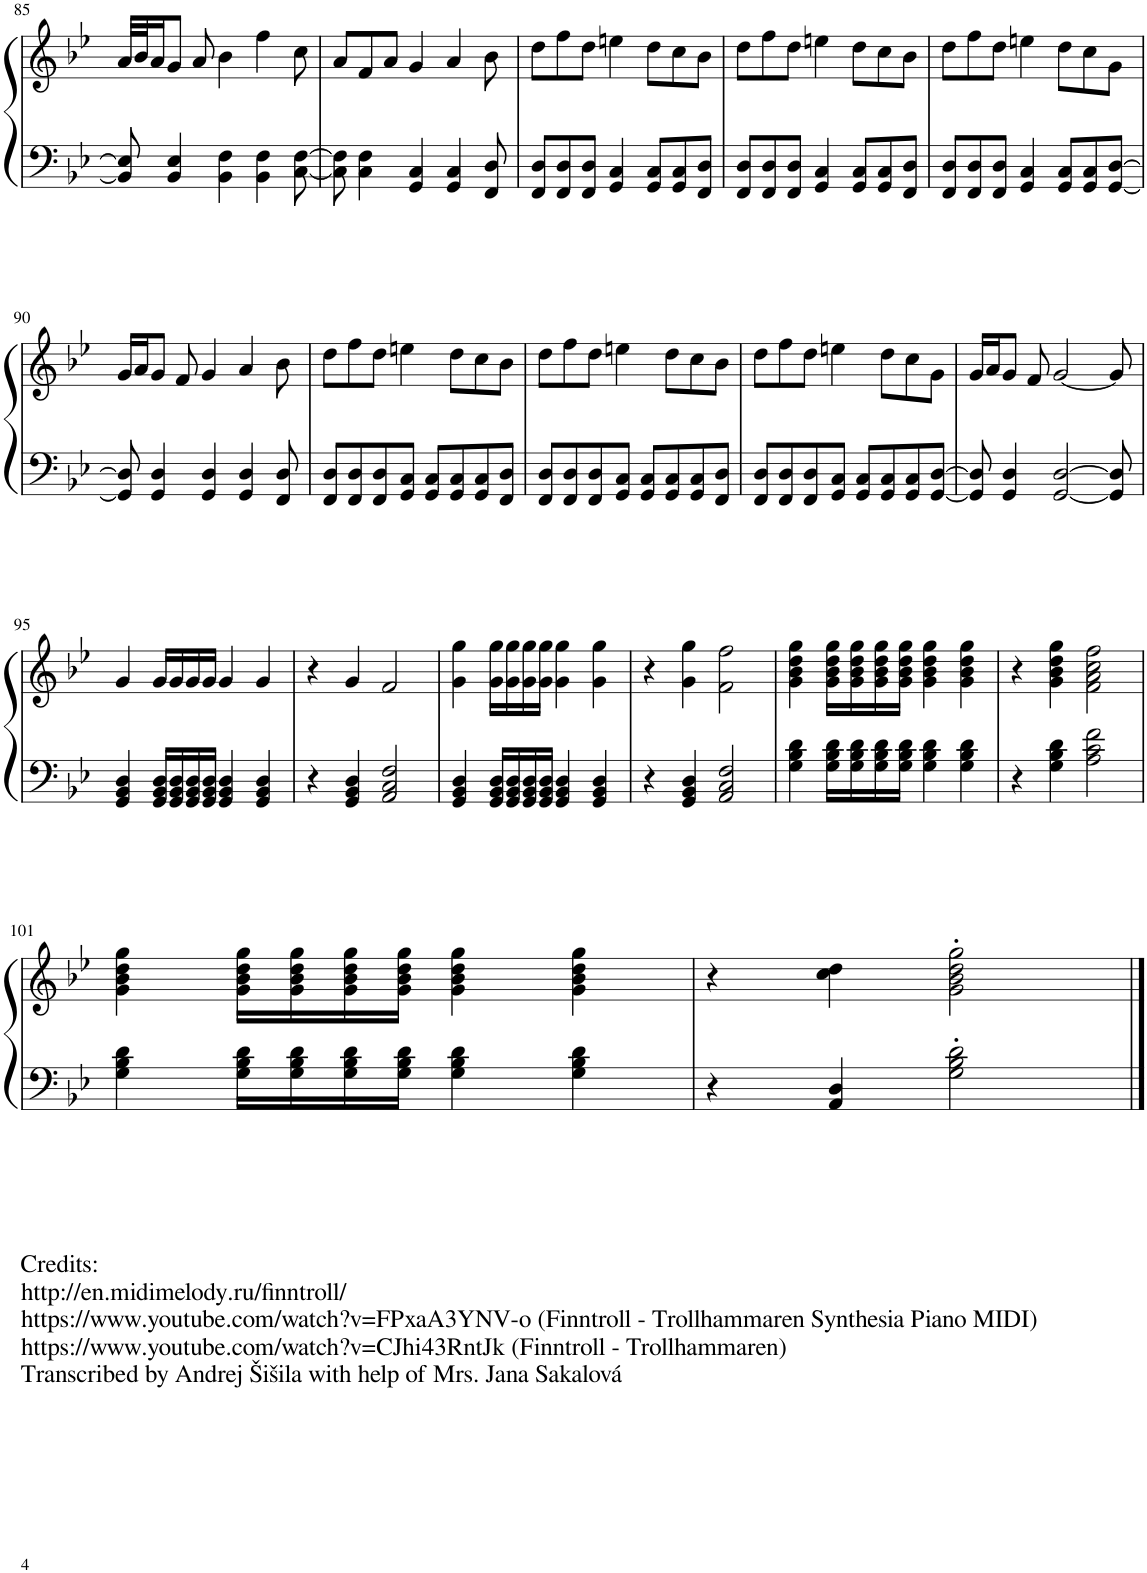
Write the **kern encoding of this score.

**kern	**kern
*part1	*part1
*staff2	*staff1
*I"Akordeón	*
!!LO:PB:g=z
*clefF4	*clefG2
*k[b-e-]	*k[b-e-]
*M4/4	*M4/4
=85	=85
8BB-/] 8E-/]	32a/LLL
.	32b-/J
.	16a/J
4BB-/ 4E-/	8g/J
.	8a/
4BB-\ 4F\	4b-\
4BB-\ 4F\	4ff\
[8C\ [8F\	8cc\
=86	=86
8C\] 8F\]	8a/L
4C\ 4F\	8f/
.	8a/J
4GG/ 4C/	4g/
4GG/ 4C/	4a/
8FF/ 8D/	8b-\
=87	=87
8FF/ 8D/L	8dd\L
8FF/ 8D/	8ff\
8FF/ 8D/J	8dd\J
4GG/ 4C/	4een\
8GG/ 8C/L	8dd\L
8GG/ 8C/	8cc\
8FF/ 8D/J	8b-\J
=88	=88
8FF/ 8D/L	8dd\L
8FF/ 8D/	8ff\
8FF/ 8D/J	8dd\J
4GG/ 4C/	4een\
8GG/ 8C/L	8dd\L
8GG/ 8C/	8cc\
8FF/ 8D/J	8b-\J
=89	=89
8FF/ 8D/L	8dd\L
8FF/ 8D/	8ff\
8FF/ 8D/J	8dd\J
4GG/ 4C/	4een\
8GG/ 8C/L	8dd\L
8GG/ 8C/	8cc\
[8GG/ [8D/J	8g\J
!!LO:LB:g=z
=90	=90
8GG/] 8D/]	16g/LL
.	16a/J
4GG/ 4D/	8g/J
.	8f/
4GG/ 4D/	4g/
4GG/ 4D/	4a/
8FF/ 8D/	8b-\
=91	=91
8FF/ 8D/L	8dd\L
8FF/ 8D/	8ff\
8FF/ 8D/	8dd\J
8GG/ 8C/J	4een\
8GG/ 8C/L	.
8GG/ 8C/	8dd\L
8GG/ 8C/	8cc\
8FF/ 8D/J	8b-\J
=92	=92
8FF/ 8D/L	8dd\L
8FF/ 8D/	8ff\
8FF/ 8D/	8dd\J
8GG/ 8C/J	4een\
8GG/ 8C/L	.
8GG/ 8C/	8dd\L
8GG/ 8C/	8cc\
8FF/ 8D/J	8b-\J
=93	=93
8FF/ 8D/L	8dd\L
8FF/ 8D/	8ff\
8FF/ 8D/	8dd\J
8GG/ 8C/J	4een\
8GG/ 8C/L	.
8GG/ 8C/	8dd\L
8GG/ 8C/	8cc\
[8GG/ [8D/J	8g\J
=94	=94
8GG/] 8D/]	16g/LL
.	16a/J
4GG/ 4D/	8g/J
.	8f/
[2GG/ [2D/	[2g/
8GG/] 8D/]	8g/]
!!LO:LB:g=z
=95	=95
4GG/ 4BB-/ 4D/	4g/
16GG/ 16BB-/ 16D/LL	16g/LL
16GG/ 16BB-/ 16D/	16g/
16GG/ 16BB-/ 16D/	16g/
16GG/ 16BB-/ 16D/JJ	16g/JJ
4GG/ 4BB-/ 4D/	4g/
4GG/ 4BB-/ 4D/	4g/
=96	=96
4r	4r
4GG/ 4BB-/ 4D/	4g/
2AA/ 2C/ 2F/	2f/
=97	=97
4GG/ 4BB-/ 4D/	4g\ 4gg\
16GG/ 16BB-/ 16D/LL	16g\ 16gg\LL
16GG/ 16BB-/ 16D/	16g\ 16gg\
16GG/ 16BB-/ 16D/	16g\ 16gg\
16GG/ 16BB-/ 16D/JJ	16g\ 16gg\JJ
4GG/ 4BB-/ 4D/	4g\ 4gg\
4GG/ 4BB-/ 4D/	4g\ 4gg\
=98	=98
4r	4r
4GG/ 4BB-/ 4D/	4g\ 4gg\
2AA/ 2C/ 2F/	2f\ 2ff\
=99	=99
4G\ 4B-\ 4d\	4g\ 4b-\ 4dd\ 4gg\
16G\ 16B-\ 16d\LL	16g\ 16b-\ 16dd\ 16gg\LL
16G\ 16B-\ 16d\	16g\ 16b-\ 16dd\ 16gg\
16G\ 16B-\ 16d\	16g\ 16b-\ 16dd\ 16gg\
16G\ 16B-\ 16d\JJ	16g\ 16b-\ 16dd\ 16gg\JJ
4G\ 4B-\ 4d\	4g\ 4b-\ 4dd\ 4gg\
4G\ 4B-\ 4d\	4g\ 4b-\ 4dd\ 4gg\
=100	=100
4r	4r
4G\ 4B-\ 4d\	4g\ 4b-\ 4dd\ 4gg\
2A\ 2c\ 2f\	2f\ 2a\ 2cc\ 2ff\
!!LO:LB:g=z
=101	=101
!LO:TX:b:t=Credits&colon;	!
!LO:TX:b:t=http&colon;//en.midimelody.ru/finntroll/	!
!LO:TX:b:t=https&colon;//www.youtube.com/watch?v=FPxaA3YNV-o (Finntroll - Trollhammaren Synthesia Piano MIDI)	!
!LO:TX:b:t=https&colon;//www.youtube.com/watch?v=CJhi43RntJk (Finntroll - Trollhammaren)	!
!LO:TX:b:t=Transcribed by Andrej Šišila with help of Mrs. Jana Sakalová	!
4G\ 4B-\ 4d\	4g\ 4b-\ 4dd\ 4gg\
16G\ 16B-\ 16d\LL	16g\ 16b-\ 16dd\ 16gg\LL
16G\ 16B-\ 16d\	16g\ 16b-\ 16dd\ 16gg\
16G\ 16B-\ 16d\	16g\ 16b-\ 16dd\ 16gg\
16G\ 16B-\ 16d\JJ	16g\ 16b-\ 16dd\ 16gg\JJ
4G\ 4B-\ 4d\	4g\ 4b-\ 4dd\ 4gg\
4G\ 4B-\ 4d\	4g\ 4b-\ 4dd\ 4gg\
=102	=102
4r	4r
4AA/ 4D/	4cc\ 4dd\
2G\' 2B-\' 2d\'	2g\' 2b-\' 2dd\' 2gg\'
==	==
*-	*-
